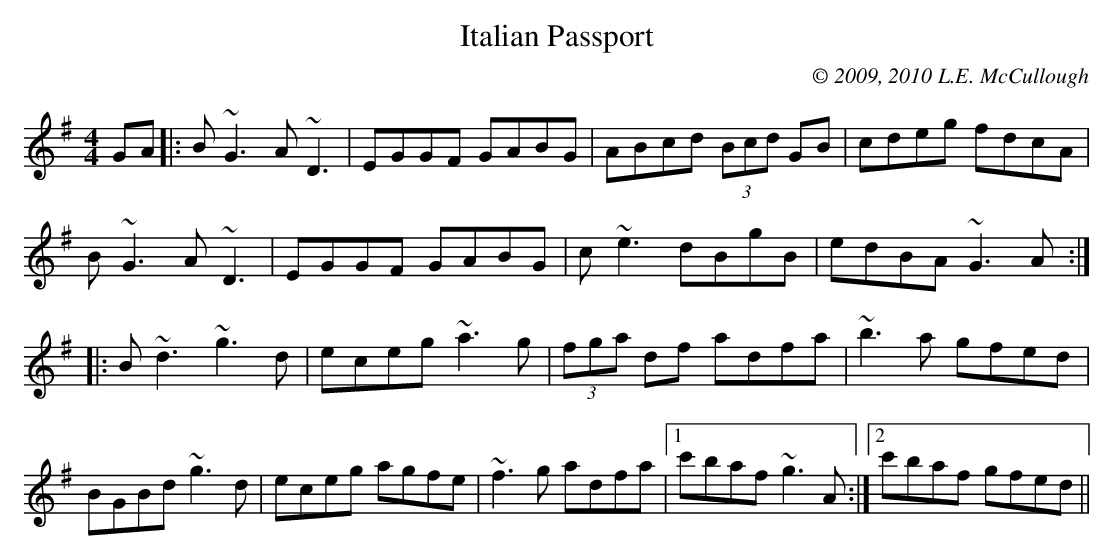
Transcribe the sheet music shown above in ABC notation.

X:1
T:Italian Passport
C:© 2009, 2010 L.E. McCullough
M:4/4
L:1/8
K:G
GA|: B~G3 A~D3 | EGGF GABG | ABcd (3Bcd GB | cdeg fdcA |
B~G3 A~D3 | EGGF GABG | c~e3 dBgB | edBA ~G3A:|
|: B~d3 ~g3d | eceg ~a3g | (3fga df adfa | ~b3a  gfed |
BGBd ~g3d | eceg agfe | ~f3g adfa |1 c'baf ~g3A:|2 c'baf gfed ||
